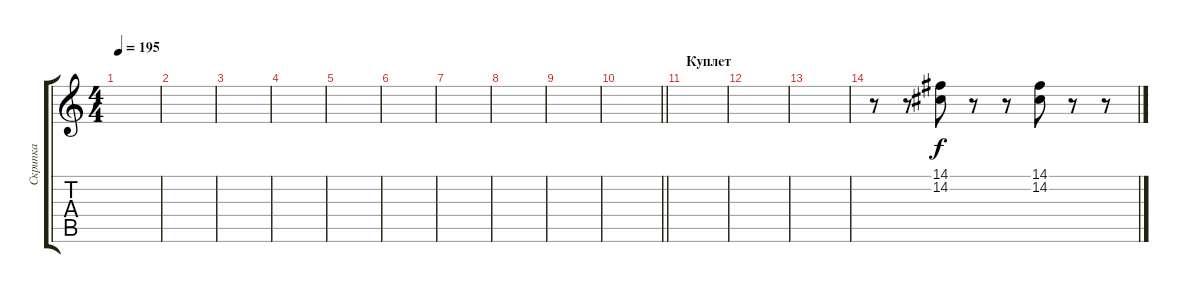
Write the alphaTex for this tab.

\track ("Скрипка" "Скрипка") {instrument viola}
\staff {score tabs}
\tuning (E4 B3 G3 D3 A2 E2) {hide}
\ts (4 4)
\tempo 195
\clef g2
\ks c
|
|
|
|
|
|
|
|
|
\barLineRight lightlight
|
\section ("" "Куплет")
|
|
|
r.8 r.8 (14.1 14.2).8 r.8 r.8 (14.1 14.2).8 r.8 r.8
